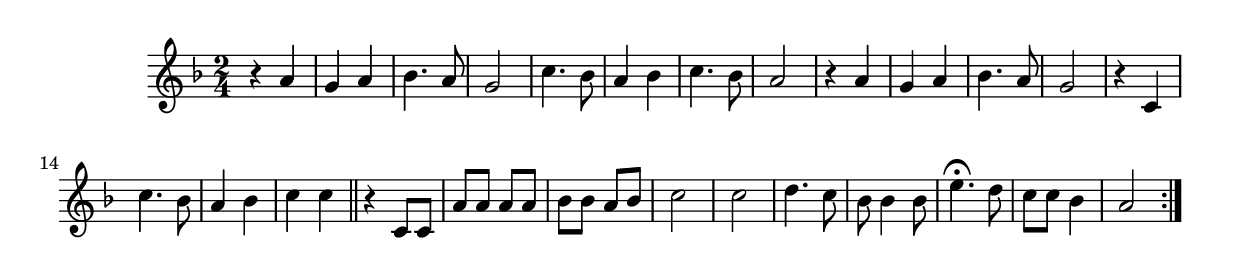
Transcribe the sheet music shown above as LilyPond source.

\version "2.19.49"
%{\header {
  title = "Tu Eres Mas Bella (Costa Rica)"
  composer = "anonymous"
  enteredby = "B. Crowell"
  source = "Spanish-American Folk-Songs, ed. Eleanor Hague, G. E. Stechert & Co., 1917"
}%}
\score{{\key f \major
\time 2/4
%{\tempo 4=70
%}\relative a' {
r4 a | g a | bes4. a8 | g2 | c4. bes8 | a4 bes | c4. bes8 | a2 |
r4 a | g a | bes4. a8 | g2 | r4 c, | c'4. bes8 | a4 bes | c4 c \bar "||"
r4 c,8 c | a'8 a a a | bes8 bes a bes | c2 | c | d4. c8 | bes8 bes4 bes8 |
e4. \fermata d8 | c8 c bes4 | a2 \bar ":|."
}

}}